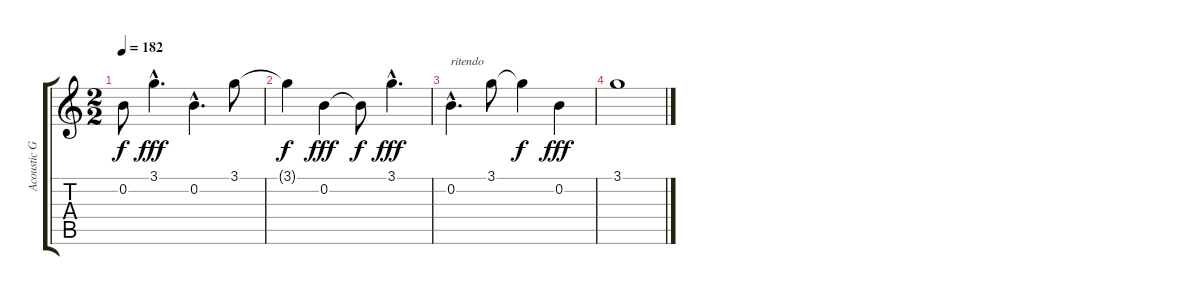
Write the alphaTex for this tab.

\track ("Acoustic Guitar" "Acoustic G") {instrument acousticguitarsteel}
\staff {score tabs}
\tuning (E4 B3 G3 D3 A2 E2) {hide}
\ts (2 2)
\tempo 182
\clef g2
\ks c
0.2{t}.8{dy f} 3.1{hac}.4{d dy fff} 0.2{hac}.4{d} 3.1.8 |
3.1{t}.4{dy f} 0.2.4{dy fff} 0.2{t}.8{dy f} 3.1{hac}.4{d dy fff} |
0.2{hac}.4{d txt "ritendo"} 3.1.8 3.1{t}.4{dy f} 0.2.4{dy fff} |
3.1.1
